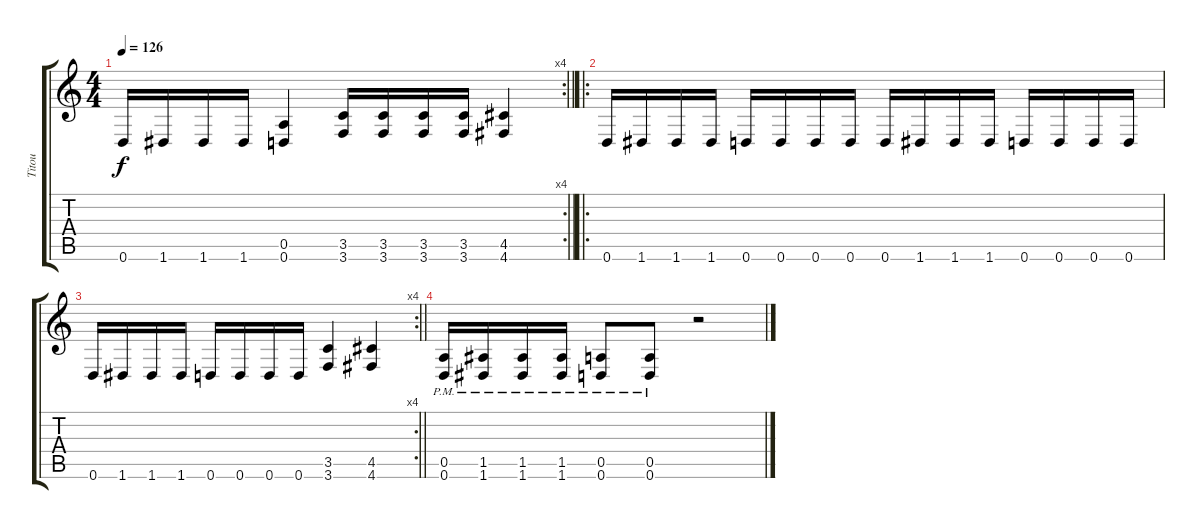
\track ("Titou" "Titou") {instrument distortionguitar}
\staff {score tabs}
\tuning (E4 B3 G3 D3 A2 D2) {hide}
\rc 4
\ts (4 4)
\tempo 126
\clef g2
\barLineRight lightlight
\ks c
0.6.16{dy f} 1.6.16 1.6.16 1.6.16 (0.5 0.6).4 (3.5 3.6).16 (3.5 3.6).16 (3.5 3.6).16 (3.5 3.6).16 (4.5 4.6).4 |
\ro
0.6.16 1.6.16 1.6.16 1.6.16 0.6.16 0.6.16 0.6.16 0.6.16 0.6.16 1.6.16 1.6.16 1.6.16 0.6.16 0.6.16 0.6.16 0.6.16 |
\rc 4
\barLineRight lightlight
0.6.16 1.6.16 1.6.16 1.6.16 0.6.16 0.6.16 0.6.16 0.6.16 (3.5 3.6).4 (4.5 4.6).4 |
(0.5{pm} 0.6{pm}).16 (1.5{pm} 1.6{pm}).16 (1.5{pm} 1.6{pm}).16 (1.5{pm} 1.6{pm}).16 (0.5{pm} 0.6{pm}).8 (0.5{pm} 0.6{pm}).8 r.2
